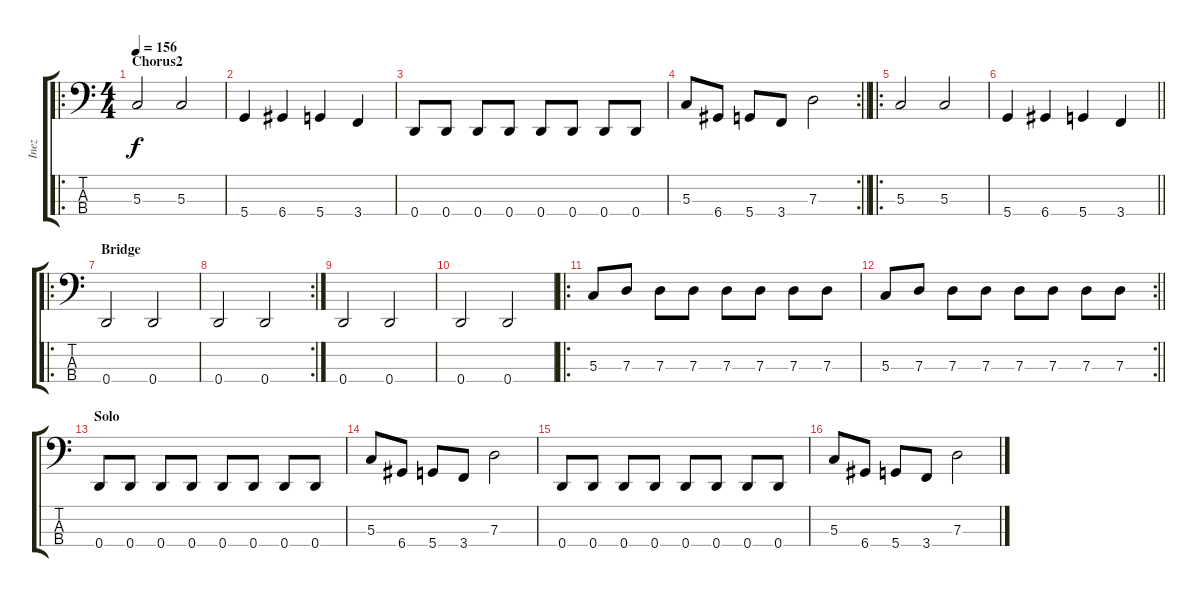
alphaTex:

\track ("Inez" "Inez") {instrument electricbassfinger}
\staff {score tabs}
\tuning (F2 C2 G1 D1) {hide}
\ro
\ts (4 4)
\section ("" "Chorus2")
\tempo 156
\clef f4
\ks c
5.3.2{dy f} 5.3.2 |
5.4.4 6.4.4 5.4.4 3.4.4 |
0.4.8 0.4.8 0.4.8 0.4.8 0.4.8 0.4.8 0.4.8 0.4.8 |
\rc 2
\barLineRight lightlight
5.3.8 6.4.8 5.4.8 3.4.8 7.3.2 |
\ro
5.3.2 5.3.2 |
\barLineRight lightlight
5.4.4 6.4.4 5.4.4 3.4.4 |
\ro
\section ("" "Bridge")
0.4.2 0.4.2 |
\rc 2
0.4.2 0.4.2 |
0.4.2 0.4.2 |
0.4.2 0.4.2 |
\ro
5.3.8 7.3.8 7.3.8 7.3.8 7.3.8 7.3.8 7.3.8 7.3.8 |
\rc 2
\barLineRight lightlight
5.3.8 7.3.8 7.3.8 7.3.8 7.3.8 7.3.8 7.3.8 7.3.8 |
\section ("" "Solo")
0.4.8 0.4.8 0.4.8 0.4.8 0.4.8 0.4.8 0.4.8 0.4.8 |
5.3.8 6.4.8 5.4.8 3.4.8 7.3.2 |
0.4.8 0.4.8 0.4.8 0.4.8 0.4.8 0.4.8 0.4.8 0.4.8 |
5.3.8 6.4.8 5.4.8 3.4.8 7.3.2
